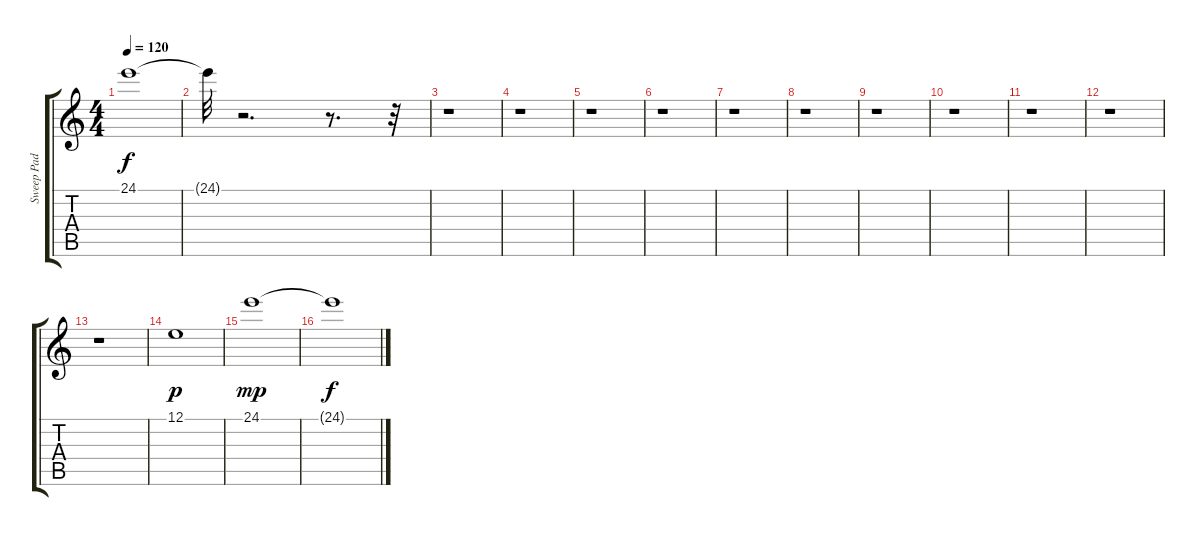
\track ("Sweep Pad " "Sweep Pad ") {instrument pad8sweep}
\staff {score tabs}
\tuning (E4 B3 G3 D3 A2 E2) {hide}
\ts (4 4)
\tempo 120
\clef g2
\ks c
24.1{t}.1{dy f} |
24.1{t}.32 r.2{d} r.8{d} r.32 |
r.1 |
r.1 |
r.1 |
r.1 |
r.1 |
r.1 |
r.1 |
r.1 |
r.1 |
r.1 |
r.1 |
12.1.1{dy p} |
24.1.1{dy mp} |
24.1{t}.1{dy f}
